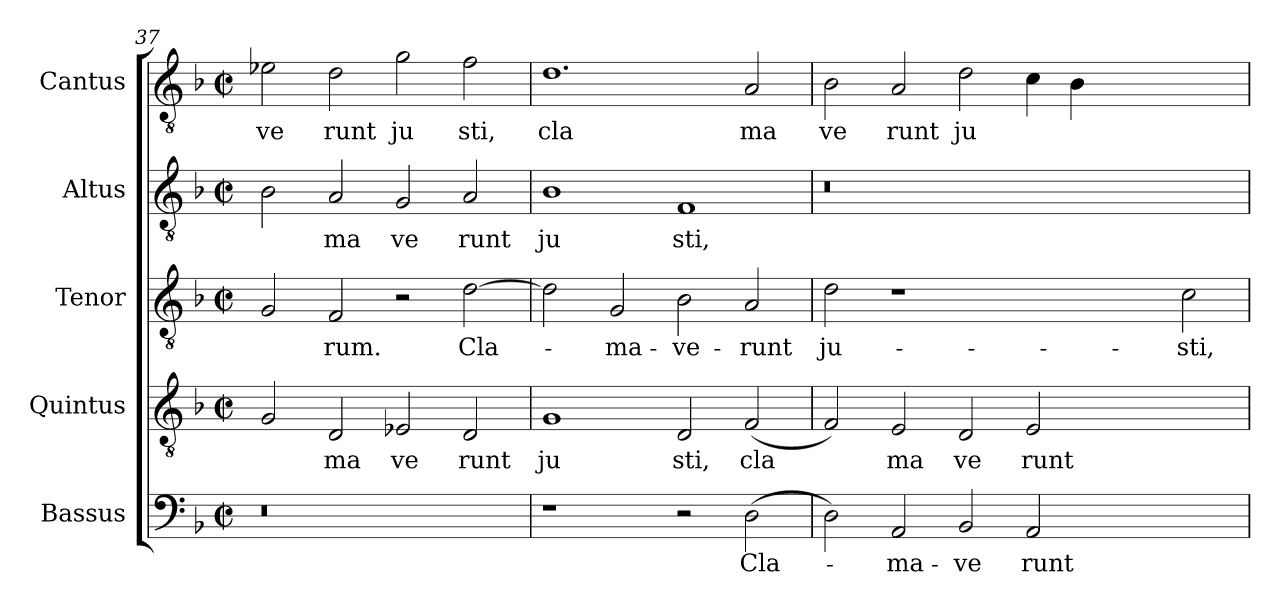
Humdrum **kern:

**kern	**text	**kern	**text	**kern	**text	**kern	**text	**kern	**text
*part5	*part5	*part4	*part4	*part3	*part3	*part2	*part2	*part1	*part1
*staff5	*staff5	*staff4	*staff4	*staff3	*staff3	*staff2	*staff2	*staff1	*staff1
*I"Bassus	*	*I"Quintus	*	*I"Tenor	*	*I"Altus	*	*I"Cantus	*
*clefF4	*	*clefGv2	*	*clefGv2	*	*clefGv2	*	*clefGv2	*
*k[b-]	*	*k[b-]	*	*k[b-]	*	*k[b-]	*	*k[b-]	*
*F:	*	*F:	*	*F:	*	*F:	*	*F:	*
*M2/2	*	*M2/2	*	*M2/2	*	*M2/2	*	*M2/2	*
*met(c|)	*	*met(c|)	*	*met(c|)	*	*met(c|)	*	*met(c|)	*
=37	=37	=37	=37	=37	=37	=37	=37	=37	=37
!	!	!	!	!	!	!	!	!	!LO:LY:b:cj
0r	.	2G/	.	2G/	.	2B-\	.	2e-X\	ve
!	!	!	!LO:LY:b:cj	!	!LO:LY:b:cj	!	!LO:LY:b:cj	!	!LO:LY:b:cj
.	.	2D/	ma	2F/	-rum.	2A/	ma	2d\	runt
!	!	!	!LO:LY:b:cj	!	!	!	!LO:LY:b:cj	!	!LO:LY:b:cj
.	.	2E-X/	ve	2r	.	2G/	ve	2g\	ju
!	!	!	!LO:LY:b:cj	!	!LO:LY:b	!	!LO:LY:b:cj	!	!LO:LY:b:cj
.	.	2D/	runt	[>2d\	Cla-	2A/	runt	2f\	sti,
=38	=38	=38	=38	=38	=38	=38	=38	=38	=38
!	!	!	!LO:LY:b:cj	!	!	!	!LO:LY:b:cj	!	!LO:LY:b:cj
1r	.	1G	ju	2d\]	.	1B-	ju	1.d	cla
!	!	!	!	!	!LO:LY:b:cj	!	!	!	!
.	.	.	.	2G/	-ma-	.	.	.	.
!	!	!	!LO:LY:b:cj	!	!LO:LY:b:cj	!	!LO:LY:b:cj	!	!
2r	.	2D/	sti,	2B-\	-ve-	1F	sti,	.	.
!	!LO:LY:b	!	!LO:LY:b	!	!LO:LY:b:cj	!	!	!	!LO:LY:b:cj
(>2D\	Cla-	(<2F/	cla	2A/	-runt	.	.	2A/	ma
=39	=39	=39	=39	=39	=39	=39	=39	=39	=39
!	!	!	!	!	!LO:LY:b:cj	!	!	!	!LO:LY:b:cj
2D\)	.	2F/)	.	2d\	ju-	0r	.	2B-\	ve
!	!LO:LY:b:cj	!	!LO:LY:b:cj	!LO:N:vis=1	!	!	!	!	!LO:LY:b:cj
2AA/	-ma-	2E/	ma	0r	.	.	.	2A/	runt
!	!LO:LY:b:cj	!	!LO:LY:b:cj	!	!	!	!	!	!LO:LY:b:cj
2BB-/	-ve	2D/	ve	.	.	.	.	2d\	ju
!	!LO:LY:b:cj	!	!LO:LY:b:cj	!	!	!	!	!	!
2AA/	runt	2E/	runt	.	.	.	.	4c\	.
.	.	.	.	.	.	.	.	4B-\	.
1ryy	.	1ryy	.	.	.	1ryy	.	1ryy	.
!	!	!	!	!	!LO:LY:b:cj	!	!	!	!
.	.	.	.	2c\	-sti,	.	.	.	.
=	=	=	=	=	=	=	=	=	=
*-	*-	*-	*-	*-	*-	*-	*-	*-	*-
